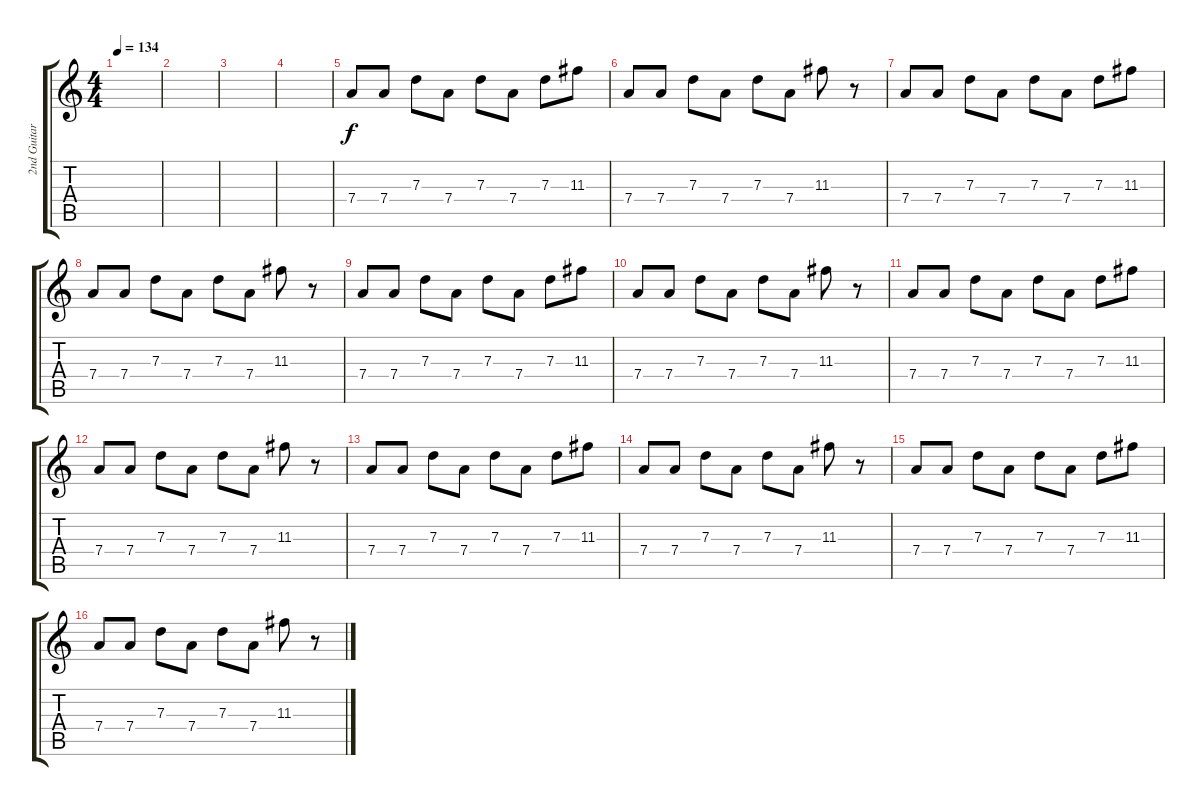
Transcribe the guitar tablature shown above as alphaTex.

\track ("2nd Guitar" "2nd Guitar") {instrument distortionguitar}
\staff {score tabs}
\tuning (E4 B3 G3 D3 A2 E2) {hide}
\ts (4 4)
\tempo 134
\clef g2
\ks c
|
|
|
|
7.4.8 7.4.8 7.3.8 7.4.8 7.3.8 7.4.8 7.3.8 11.3.8 |
7.4.8 7.4.8 7.3.8 7.4.8 7.3.8 7.4.8 11.3.8 r.8 |
7.4.8 7.4.8 7.3.8 7.4.8 7.3.8 7.4.8 7.3.8 11.3.8 |
7.4.8 7.4.8 7.3.8 7.4.8 7.3.8 7.4.8 11.3.8 r.8 |
7.4.8 7.4.8 7.3.8 7.4.8 7.3.8 7.4.8 7.3.8 11.3.8 |
7.4.8 7.4.8 7.3.8 7.4.8 7.3.8 7.4.8 11.3.8 r.8 |
7.4.8 7.4.8 7.3.8 7.4.8 7.3.8 7.4.8 7.3.8 11.3.8 |
7.4.8 7.4.8 7.3.8 7.4.8 7.3.8 7.4.8 11.3.8 r.8 |
7.4.8 7.4.8 7.3.8 7.4.8 7.3.8 7.4.8 7.3.8 11.3.8 |
7.4.8 7.4.8 7.3.8 7.4.8 7.3.8 7.4.8 11.3.8 r.8 |
7.4.8 7.4.8 7.3.8 7.4.8 7.3.8 7.4.8 7.3.8 11.3.8 |
7.4.8 7.4.8 7.3.8 7.4.8 7.3.8 7.4.8 11.3.8 r.8
